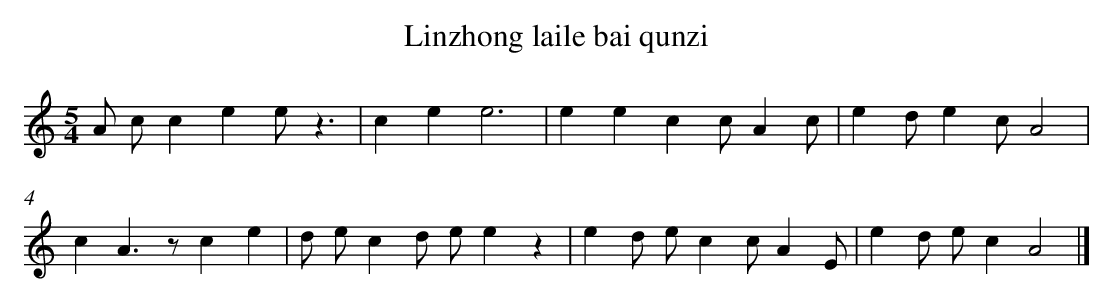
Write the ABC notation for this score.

X:1
T: Linzhong laile bai qunzi
L: 1/4
M: 5/4
K: C
A/ c/cee/z3/ [I:setbarnb 1]|
cee3 |
eecc/Ac/ |
ed/ec/A2 |
cA>zce |
d/ e/cd/ e/ez |
ed/ e/cc/AE/ |
ed/ e/cA2 |]
